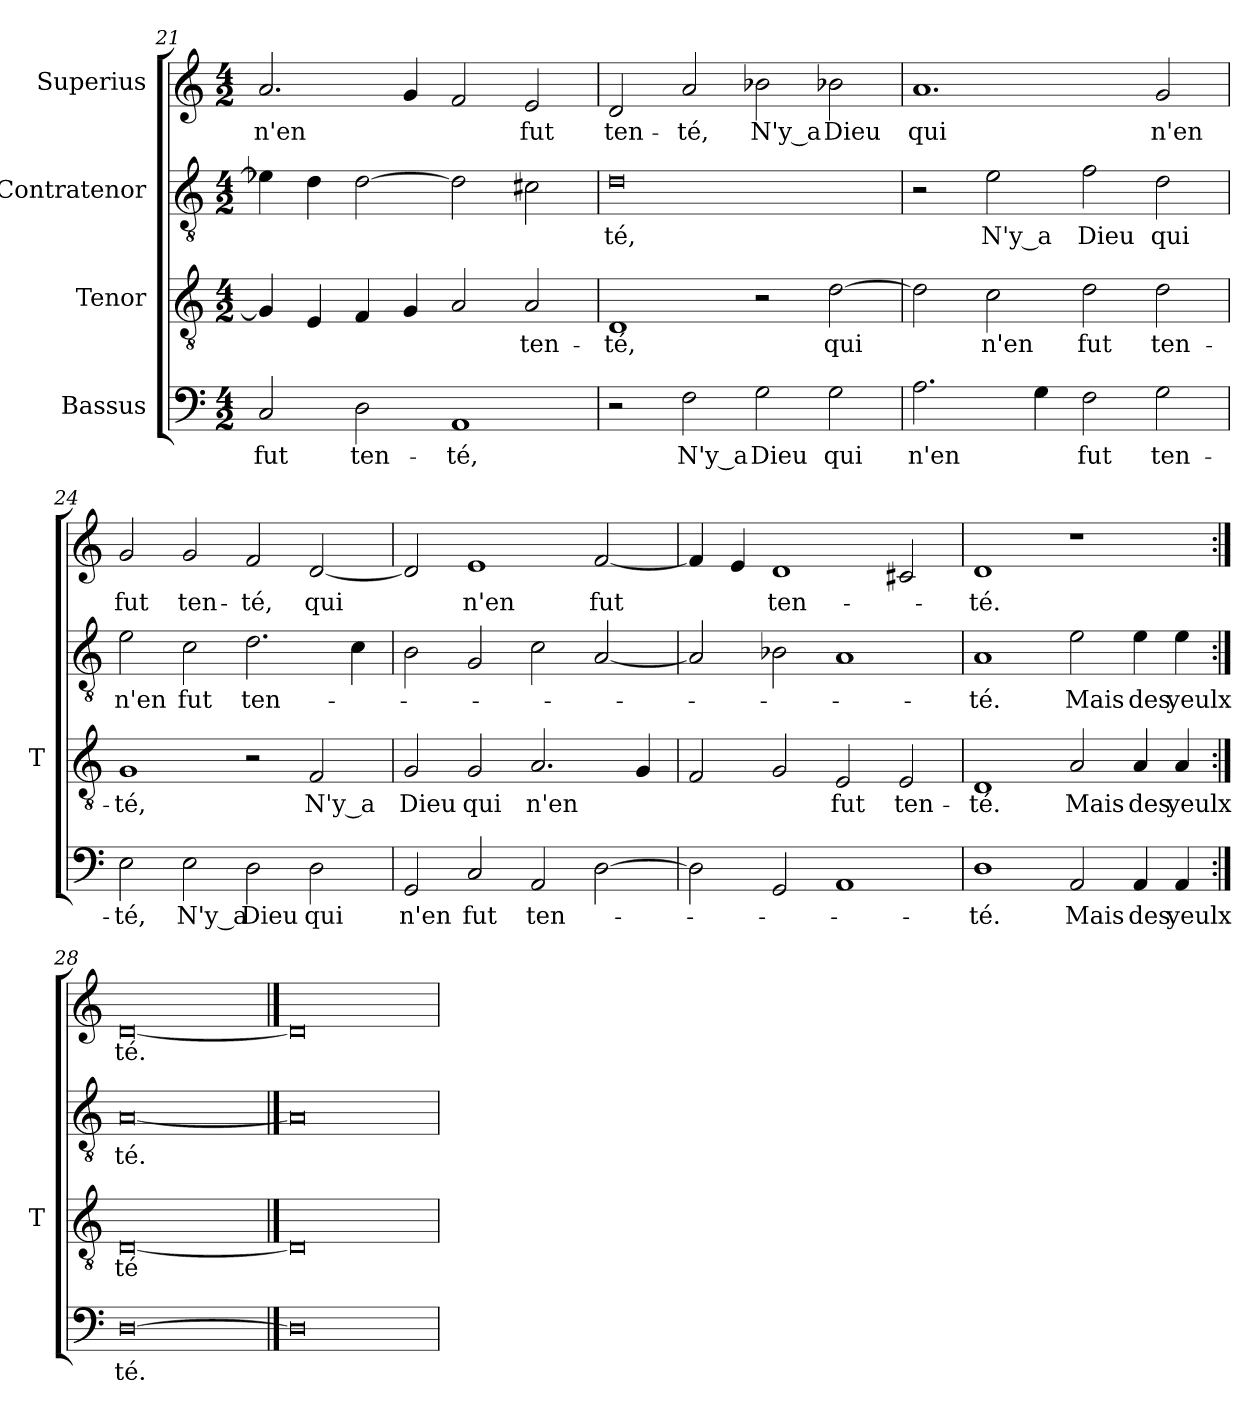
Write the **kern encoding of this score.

**kern	**text	**kern	**text	**kern	**text	**kern	**text
*part4	*part4	*part3	*part3	*part2	*part2	*part1	*part1
*staff4	*staff4	*staff3	*staff3	*staff2	*staff2	*staff1	*staff1
*I"Bassus	*	*I"Tenor	*	*I"Contratenor	*	*I"Superius	*
*	*	*I'T	*	*	*	*	*
*clefF4	*	*clefGv2	*	*clefGv2	*	*clefG2	*
*k[]	*	*k[]	*	*k[]	*	*k[]	*
*M4/2	*	*M4/2	*	*M4/2	*	*M4/2	*
=21	=21	=21	=21	=21	=21	=21	=21
2C	-fut	4G]	.	4e-X]	.	2.a	-n'en
.	.	4E	.	4d	.	.	.
2D	ten-	4F	.	[2d	.	.	.
.	.	4G	.	.	.	4g	.
1AA	-té,	2A	.	2d]	.	2f	.
.	.	2A	ten-	2c#X	.	2e	-fut
=22	=22	=22	=22	=22	=22	=22	=22
2r	.	1D	-té,	0d	-té,	2d	ten-
2F	-N'y_a	.	.	.	.	2a	-té,
2G	-Dieu	2r	.	.	.	2b-X	-N'y_a
2G	-qui	[2d	-qui	.	.	2b-X	-Dieu
=23	=23	=23	=23	=23	=23	=23	=23
2.A	-n'en	2d]	.	2r	.	1.a	-qui
.	.	2c	-n'en	2e	-N'y_a	.	.
4G	.	.	.	.	.	.	.
2F	-fut	2d	-fut	2f	-Dieu	.	.
2G	ten-	2d	ten-	2d	-qui	2g	-n'en
=24	=24	=24	=24	=24	=24	=24	=24
2E	-té,	1G	-té,	2e	-n'en	2g	-fut
2E	-N'y_a	.	.	2c	-fut	2g	ten-
2D	-Dieu	2r	.	2.d	ten-	2f	-té,
2D	-qui	2F	-N'y_a	.	.	[2d	-qui
.	.	.	.	4c	.	.	.
=25	=25	=25	=25	=25	=25	=25	=25
2GG	-n'en	2G	-Dieu	2B	.	2d]	.
2C	-fut	2G	-qui	2G	.	1e	-n'en
2AA	ten-	2.A	-n'en	2c	.	.	.
[2D	.	.	.	[2A	.	[2f	-fut
.	.	4G	.	.	.	.	.
=26	=26	=26	=26	=26	=26	=26	=26
2D]	.	2F	.	2A]	.	4f]	.
.	.	.	.	.	.	4e	.
2GG	.	2G	.	2B-X	.	1d	ten-
1AA	.	2E	-fut	1A	.	.	.
.	.	2E	ten-	.	.	2c#X	.
=27	=27	=27	=27	=27	=27	=27	=27
1D	-té.	1D	-té.	1A	-té.	1d	-té.
2AA	-Mais	2A	-Mais	2e	-Mais	1r	.
4AA	-des	4A	-des	4e	-des	.	.
4AA	-yeulx	4A	-yeulx	4e	-yeulx	.	.
=28:|!	=28:|!	=28:|!	=28:|!	=28:|!	=28:|!	=28:|!	=28:|!
[0D	-té.	[0D	-té	[0A	-té.	[0d	-té.
==29	==29	==29	==29	==29	==29	==29	==29
0D]	.	0D]	.	0A]	.	0d]	.
=	=	=	=	=	=	=	=
*-	*-	*-	*-	*-	*-	*-	*-
